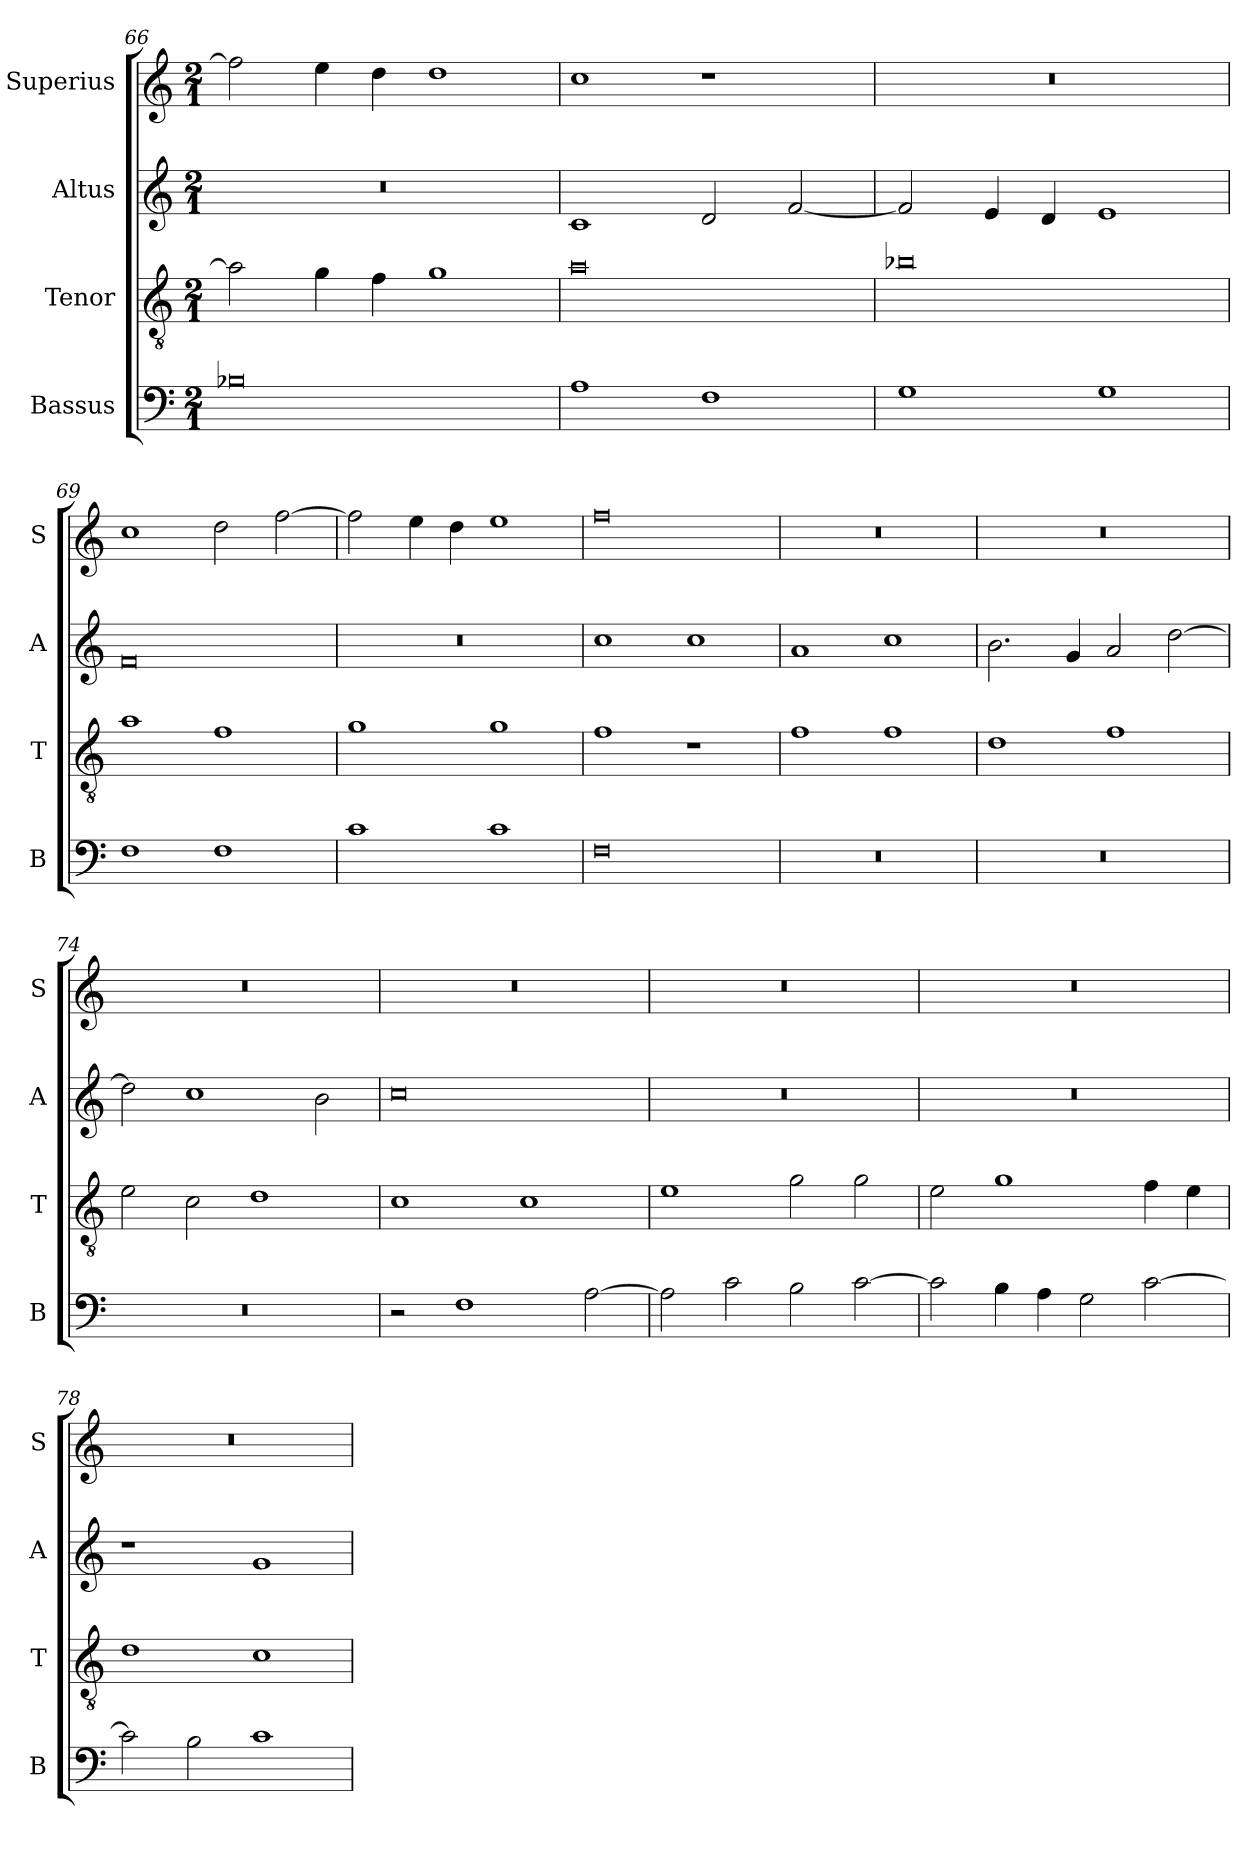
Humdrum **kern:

**kern	**kern	**kern	**kern
*part4	*part3	*part2	*part1
*staff4	*staff3	*staff2	*staff1
*I"Bassus	*I"Tenor	*I"Altus	*I"Superius
*I'B	*I'T	*I'A	*I'S
*clefF4	*clefGv2	*clefG2	*clefG2
*k[]	*k[]	*k[]	*k[]
*M2/1	*M2/1	*M2/1	*M2/1
=66	=66	=66	=66
0B-X	2a\]	0r	2ff\]
.	4g\	.	4ee\
.	4f\	.	4dd\
.	1g	.	1dd
=67	=67	=67	=67
1A	0a	1c	1cc
1F	.	2d/	1r
.	.	[2f/	.
=68	=68	=68	=68
1G	0b-X	2f/]	0r
.	.	4e/	.
.	.	4d/	.
1G	.	1e	.
=69	=69	=69	=69
1F	1a	0f	1cc
1F	1f	.	2dd\
.	.	.	[2ff\
=70	=70	=70	=70
1c	1g	0r	2ff\]
.	.	.	4ee\
.	.	.	4dd\
1c	1g	.	1ee
=71	=71	=71	=71
0F	1f	1cc	0ff
.	1r	1cc	.
=72	=72	=72	=72
0r	1f	1a	0r
.	1f	1cc	.
=73	=73	=73	=73
0r	1d	2.b\	0r
.	.	4g/	.
.	1f	2a/	.
.	.	[2dd\	.
=74	=74	=74	=74
0r	2e\	2dd\]	0r
.	2c\	1cc	.
.	1d	.	.
.	.	2b\	.
=75	=75	=75	=75
2r	1c	0cc	0r
1F	.	.	.
.	1c	.	.
[2A\	.	.	.
=76	=76	=76	=76
2A\]	1e	0r	0r
2c\	.	.	.
2B\	2g\	.	.
[2c\	2g\	.	.
=77	=77	=77	=77
2c\]	2e\	0r	0r
4B\	1g	.	.
4A\	.	.	.
2G\	.	.	.
[2c\	4f\	.	.
.	4e\	.	.
=78	=78	=78	=78
2c\]	1d	1r	0r
2B\	.	.	.
1c	1c	1g	.
=	=	=	=
*-	*-	*-	*-
